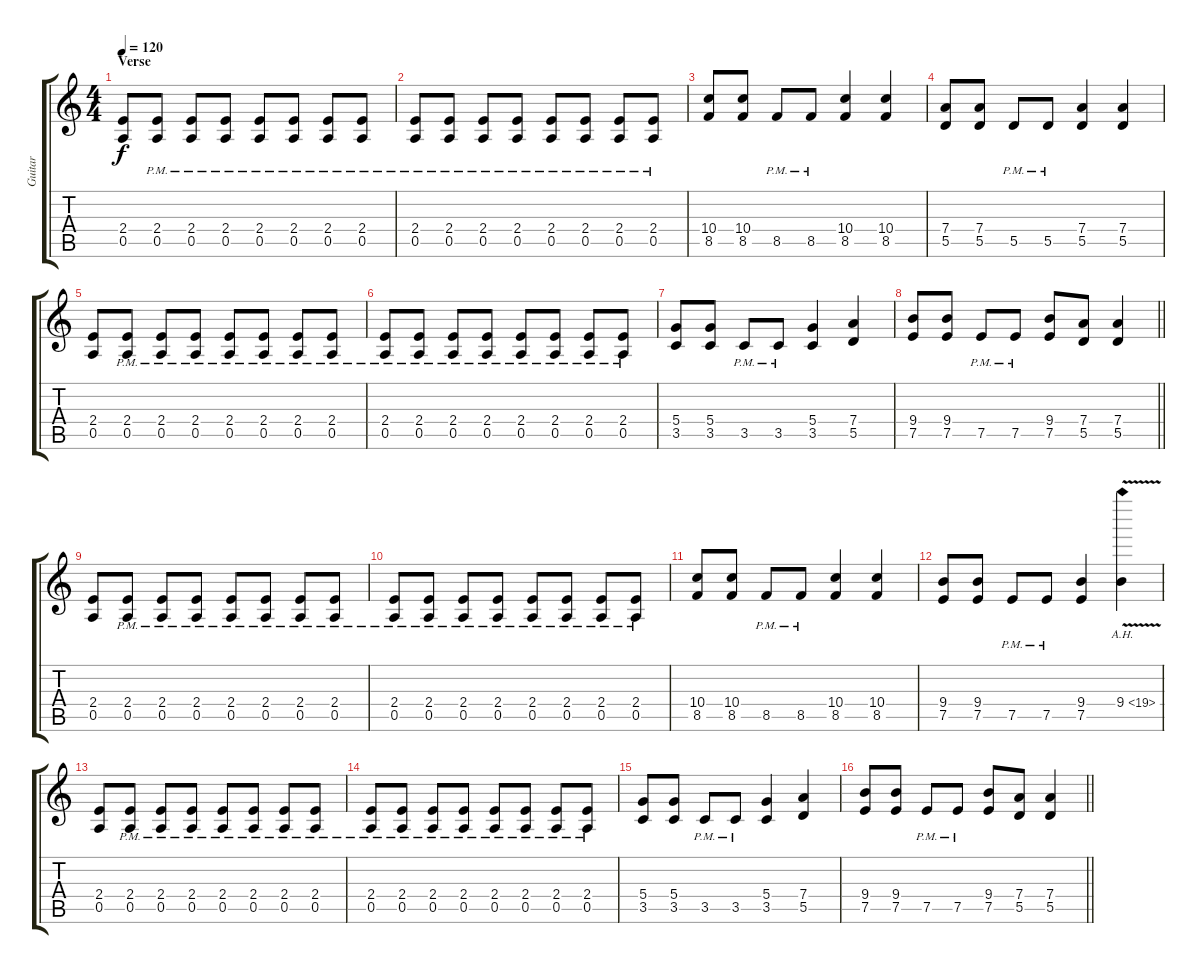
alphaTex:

\track ("Guitar" "Guitar") {instrument distortionguitar}
\staff {score tabs}
\tuning (E4 B3 G3 D3 A2 E2) {hide}
\ts (4 4)
\section ("" "Verse")
\tempo 120
\clef g2
\ks c
(2.4 0.5).8{dy f} (2.4{pm} 0.5{pm}).8 (2.4{pm} 0.5{pm}).8 (2.4{pm} 0.5{pm}).8 (2.4{pm} 0.5{pm}).8 (2.4{pm} 0.5{pm}).8 (2.4{pm} 0.5{pm}).8 (2.4{pm} 0.5{pm}).8 |
(2.4{pm} 0.5{pm}).8 (2.4{pm} 0.5{pm}).8 (2.4{pm} 0.5{pm}).8 (2.4{pm} 0.5{pm}).8 (2.4{pm} 0.5{pm}).8 (2.4{pm} 0.5{pm}).8 (2.4{pm} 0.5{pm}).8 (2.4{pm} 0.5{pm}).8 |
(10.4 8.5).8 (10.4 8.5).8 8.5{pm}.8 8.5{pm}.8 (10.4 8.5).4 (10.4 8.5).4 |
(7.4 5.5).8 (7.4 5.5).8 5.5{pm}.8 5.5{pm}.8 (7.4 5.5).4 (7.4 5.5).4 |
(2.4 0.5).8 (2.4{pm} 0.5{pm}).8 (2.4{pm} 0.5{pm}).8 (2.4{pm} 0.5{pm}).8 (2.4{pm} 0.5{pm}).8 (2.4{pm} 0.5{pm}).8 (2.4{pm} 0.5{pm}).8 (2.4{pm} 0.5{pm}).8 |
(2.4{pm} 0.5{pm}).8 (2.4{pm} 0.5{pm}).8 (2.4{pm} 0.5{pm}).8 (2.4{pm} 0.5{pm}).8 (2.4{pm} 0.5{pm}).8 (2.4{pm} 0.5{pm}).8 (2.4{pm} 0.5{pm}).8 (2.4{pm} 0.5{pm}).8 |
(5.4 3.5).8 (5.4 3.5).8 3.5{pm}.8 3.5{pm}.8 (5.4 3.5).4 (7.4 5.5).4 |
\barLineRight lightlight
(9.4 7.5).8 (9.4 7.5).8 7.5{pm}.8 7.5{pm}.8 (9.4 7.5).8 (7.4 5.5).8 (7.4 5.5).4 |
(2.4 0.5).8 (2.4{pm} 0.5{pm}).8 (2.4{pm} 0.5{pm}).8 (2.4{pm} 0.5{pm}).8 (2.4{pm} 0.5{pm}).8 (2.4{pm} 0.5{pm}).8 (2.4{pm} 0.5{pm}).8 (2.4{pm} 0.5{pm}).8 |
(2.4{pm} 0.5{pm}).8 (2.4{pm} 0.5{pm}).8 (2.4{pm} 0.5{pm}).8 (2.4{pm} 0.5{pm}).8 (2.4{pm} 0.5{pm}).8 (2.4{pm} 0.5{pm}).8 (2.4{pm} 0.5{pm}).8 (2.4{pm} 0.5{pm}).8 |
(10.4 8.5).8 (10.4 8.5).8 8.5{pm}.8 8.5{pm}.8 (10.4 8.5).4 (10.4 8.5).4 |
(9.4 7.5).8 (9.4 7.5).8 7.5{pm}.8 7.5{pm}.8 (9.4 7.5).4 9.4{ah 10 v}.4 |
(2.4 0.5).8 (2.4{pm} 0.5{pm}).8 (2.4{pm} 0.5{pm}).8 (2.4{pm} 0.5{pm}).8 (2.4{pm} 0.5{pm}).8 (2.4{pm} 0.5{pm}).8 (2.4{pm} 0.5{pm}).8 (2.4{pm} 0.5{pm}).8 |
(2.4{pm} 0.5{pm}).8 (2.4{pm} 0.5{pm}).8 (2.4{pm} 0.5{pm}).8 (2.4{pm} 0.5{pm}).8 (2.4{pm} 0.5{pm}).8 (2.4{pm} 0.5{pm}).8 (2.4{pm} 0.5{pm}).8 (2.4{pm} 0.5{pm}).8 |
(5.4 3.5).8 (5.4 3.5).8 3.5{pm}.8 3.5{pm}.8 (5.4 3.5).4 (7.4 5.5).4 |
\barLineRight lightlight
(9.4 7.5).8 (9.4 7.5).8 7.5{pm}.8 7.5{pm}.8 (9.4 7.5).8 (7.4 5.5).8 (7.4 5.5).4
